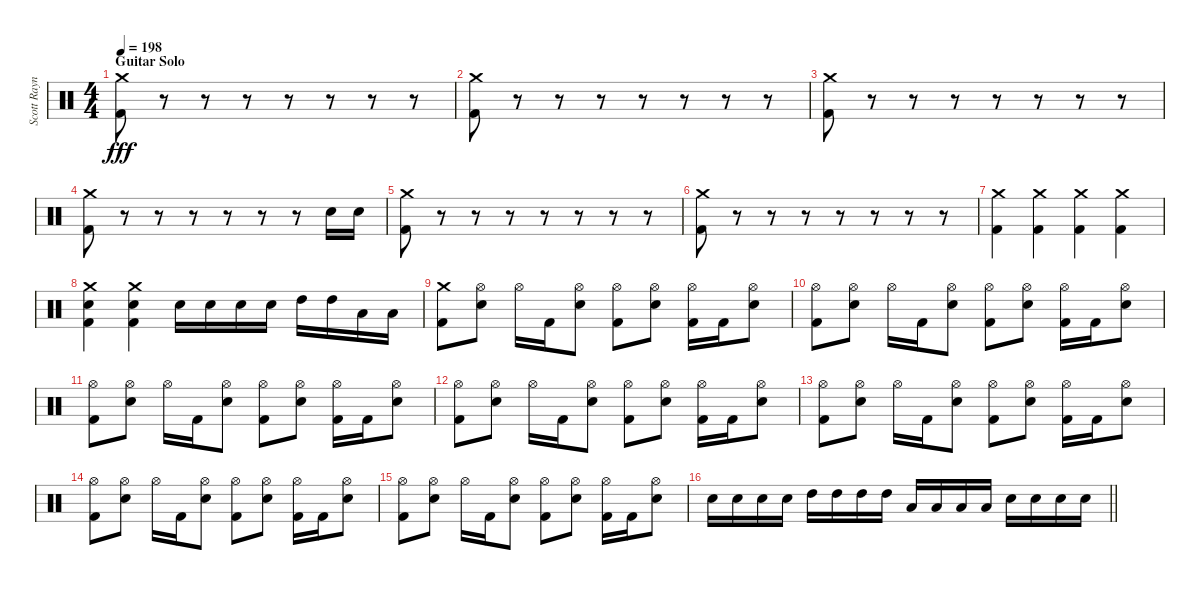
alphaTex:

\track ("Scott Raynor" "Scott Rayn") {instrument percussion}
\staff {score}
\articulation defaults
\ts (4 4)
\section ("" "Guitar Solo")
\tempo 198
\clef neutral
\ks c
("Crash medium (hit)" "Kick (hit) 2").8{dy fff} r.8 r.8 r.8 r.8 r.8 r.8 r.8 |
("Crash medium (hit)" "Kick (hit) 2").8 r.8 r.8 r.8 r.8 r.8 r.8 r.8 |
("Crash medium (hit)" "Kick (hit) 2").8 r.8 r.8 r.8 r.8 r.8 r.8 r.8 |
("Crash medium (hit)" "Kick (hit) 2").8 r.8 r.8 r.8 r.8 r.8 r.8 "Snare (hit) 2".16 "Snare (hit) 2".16 |
("Crash medium (hit)" "Kick (hit) 2").8 r.8 r.8 r.8 r.8 r.8 r.8 r.8 |
("Crash medium (hit)" "Kick (hit) 2").8 r.8 r.8 r.8 r.8 r.8 r.8 r.8 |
("Crash medium (hit)" "Kick (hit) 2").4 ("Crash medium (hit)" "Kick (hit) 2").4 ("Crash medium (hit)" "Kick (hit) 2").4 ("Crash medium (hit)" "Kick (hit) 2").4 |
("Crash medium (hit)" "Snare (hit) 2" "Kick (hit) 2").4 ("Crash medium (hit)" "Snare (hit) 2" "Kick (hit) 2").4 "Snare (hit) 2".16 "Snare (hit) 2".16 "Snare (hit) 2".16 "Snare (hit) 2".16 "High Tom (hit)".16 "High Tom (hit)".16 "Low Tom (hit)".16 "Low Tom (hit)".16 |
("Crash medium (hit)" "Kick (hit) 2").8 ("Hi-Hat (open)" "Snare (hit) 2").8 "Hi-Hat (open)".16 "Kick (hit) 2".16 ("Hi-Hat (open)" "Snare (hit) 2").8 ("Hi-Hat (open)" "Kick (hit) 2").8 ("Hi-Hat (open)" "Snare (hit) 2").8 ("Hi-Hat (open)" "Kick (hit) 2").16 "Kick (hit) 2".16 ("Hi-Hat (open)" "Snare (hit) 2").8 |
("Hi-Hat (open)" "Kick (hit) 2").8 ("Hi-Hat (open)" "Snare (hit) 2").8 "Hi-Hat (open)".16 "Kick (hit) 2".16 ("Hi-Hat (open)" "Snare (hit) 2").8 ("Hi-Hat (open)" "Kick (hit) 2").8 ("Hi-Hat (open)" "Snare (hit) 2").8 ("Hi-Hat (open)" "Kick (hit) 2").16 "Kick (hit) 2".16 ("Hi-Hat (open)" "Snare (hit) 2").8 |
("Hi-Hat (open)" "Kick (hit) 2").8 ("Hi-Hat (open)" "Snare (hit) 2").8 "Hi-Hat (open)".16 "Kick (hit) 2".16 ("Hi-Hat (open)" "Snare (hit) 2").8 ("Hi-Hat (open)" "Kick (hit) 2").8 ("Hi-Hat (open)" "Snare (hit) 2").8 ("Hi-Hat (open)" "Kick (hit) 2").16 "Kick (hit) 2".16 ("Hi-Hat (open)" "Snare (hit) 2").8 |
("Hi-Hat (open)" "Kick (hit) 2").8 ("Hi-Hat (open)" "Snare (hit) 2").8 "Hi-Hat (open)".16 "Kick (hit) 2".16 ("Hi-Hat (open)" "Snare (hit) 2").8 ("Hi-Hat (open)" "Kick (hit) 2").8 ("Hi-Hat (open)" "Snare (hit) 2").8 ("Hi-Hat (open)" "Kick (hit) 2").16 "Kick (hit) 2".16 ("Hi-Hat (open)" "Snare (hit) 2").8 |
("Hi-Hat (open)" "Kick (hit) 2").8 ("Hi-Hat (open)" "Snare (hit) 2").8 "Hi-Hat (open)".16 "Kick (hit) 2".16 ("Hi-Hat (open)" "Snare (hit) 2").8 ("Hi-Hat (open)" "Kick (hit) 2").8 ("Hi-Hat (open)" "Snare (hit) 2").8 ("Hi-Hat (open)" "Kick (hit) 2").16 "Kick (hit) 2".16 ("Hi-Hat (open)" "Snare (hit) 2").8 |
("Hi-Hat (open)" "Kick (hit) 2").8 ("Hi-Hat (open)" "Snare (hit) 2").8 "Hi-Hat (open)".16 "Kick (hit) 2".16 ("Hi-Hat (open)" "Snare (hit) 2").8 ("Hi-Hat (open)" "Kick (hit) 2").8 ("Hi-Hat (open)" "Snare (hit) 2").8 ("Hi-Hat (open)" "Kick (hit) 2").16 "Kick (hit) 2".16 ("Hi-Hat (open)" "Snare (hit) 2").8 |
("Hi-Hat (open)" "Kick (hit) 2").8 ("Hi-Hat (open)" "Snare (hit) 2").8 "Hi-Hat (open)".16 "Kick (hit) 2".16 ("Hi-Hat (open)" "Snare (hit) 2").8 ("Hi-Hat (open)" "Kick (hit) 2").8 ("Hi-Hat (open)" "Snare (hit) 2").8 ("Hi-Hat (open)" "Kick (hit) 2").16 "Kick (hit) 2".16 ("Hi-Hat (open)" "Snare (hit) 2").8 |
\barLineRight lightlight "Snare (hit) 2".16 "Snare (hit) 2".16 "Snare (hit) 2".16 "Snare (hit) 2".16 "High Tom (hit)".16 "High Tom (hit)".16 "High Tom (hit)".16 "High Tom (hit)".16 "Low Tom (hit)".16 "Low Tom (hit)".16 "Low Tom (hit)".16 "Low Tom (hit)".16 "Snare (hit) 2".16 "Snare (hit) 2".16 "Snare (hit) 2".16 "Snare (hit) 2".16
